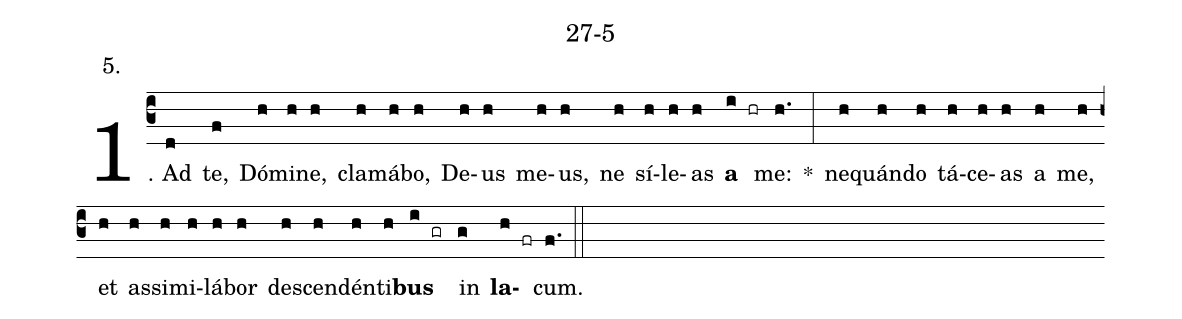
name: 27-5;
annotation: 5.;
%%
(c3)1. Ad(d) te,(f) Dó(h)mi(h)ne,(h) cla(h)má(h)bo,(h) De(h)us(h) me(h)us,(h) ne(h) sí(h)le(h)as(h) <b>a</b>(i hr) me:(h.) *(:) ne(h)quán(h)do(h) tá(h)ce(h)as(h) a(h) me,(h) et(h) as(h)si(h)mi(h)lá(h)bor(h) de(h)scen(h)dén(h)ti(h)<b>bus</b>(i gr) in(g) <b>la</b>(h fr)cum.(f.) (::)
